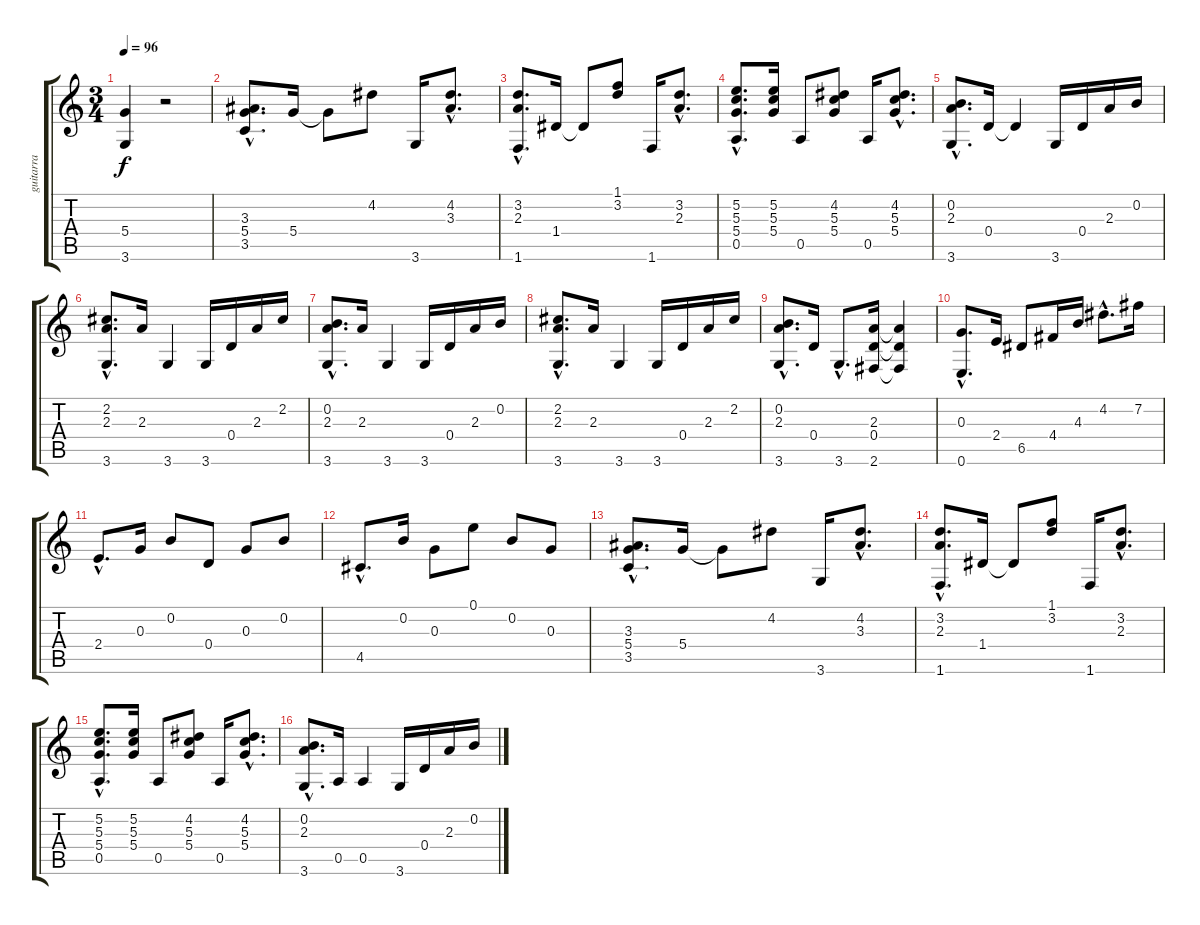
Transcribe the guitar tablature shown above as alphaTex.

\track ("guitarra" "guitarra") {instrument acousticguitarnylon}
\staff {score tabs}
\tuning (E4 B3 G3 D3 A2 E2) {hide}
\ts (3 4)
\tempo 96
\clef g2
\ks c
(5.4 3.6).4{dy f} r.2 |
(3.3{hac} 5.4{hac} 3.5{hac}).8{d} 5.4.16 5.4{t}.8 4.2.8 3.6.16 (4.2{hac} 3.3{hac}).8{d} |
(3.2{hac} 2.3{hac} 1.6{hac}).8{d} 1.4.16 1.4{t}.8 (1.1 3.2).8 1.6.16 (3.2{hac} 2.3{hac}).8{d} |
(5.2{hac} 5.3{hac} 5.4{hac} 0.5{hac}).8{d} (5.2 5.3 5.4).16 0.5.8 (4.2 5.3 5.4).8 0.5.16 (4.2{hac} 5.3{hac} 5.4{hac}).8{d} |
(0.2{hac} 2.3{hac} 3.6{hac}).8{d} 0.4.16 0.4{t}.4 3.6.16 0.4.16 2.3.16 0.2.16 |
(2.2{hac} 2.3{hac} 3.6{hac}).8{d} 2.3.16 3.6.4 3.6.16 0.4.16 2.3.16 2.2.16 |
(0.2{hac} 2.3{hac} 3.6{hac}).8{d} 2.3.16 3.6.4 3.6.16 0.4.16 2.3.16 0.2.16 |
(2.2{hac} 2.3{hac} 3.6{hac}).8{d} 2.3.16 3.6.4 3.6.16 0.4.16 2.3.16 2.2.16 |
(0.2{hac} 2.3{hac} 3.6{hac}).8{d} 0.4.16 3.6{hac}.8{d} (2.3 0.4 2.6).16 (2.3{t} 0.4{t} 2.6{t}).4 |
(0.3{hac} 0.6{hac}).8{d} 2.4.16 6.5.8 4.4.16 4.3.16 4.2{hac}.8{d} 7.2.16 |
2.4{hac}.8{d} 0.3.16 0.2.8 0.4.8 0.3.8 0.2.8 |
4.5{hac}.8{d} 0.2.16 0.3.8 0.1.8 0.2.8 0.3.8 |
(3.3{hac} 5.4{hac} 3.5{hac}).8{d} 5.4.16 5.4{t}.8 4.2.8 3.6.16 (4.2{hac} 3.3{hac}).8{d} |
(3.2{hac} 2.3{hac} 1.6{hac}).8{d} 1.4.16 1.4{t}.8 (1.1 3.2).8 1.6.16 (3.2{hac} 2.3{hac}).8{d} |
(5.2{hac} 5.3{hac} 5.4{hac} 0.5{hac}).8{d} (5.2 5.3 5.4).16 0.5.8 (4.2 5.3 5.4).8 0.5.16 (4.2{hac} 5.3{hac} 5.4{hac}).8{d} |
(0.2{hac} 2.3{hac} 3.6{hac}).8{d} 0.5.16 0.5.4 3.6.16 0.4.16 2.3.16 0.2.16
